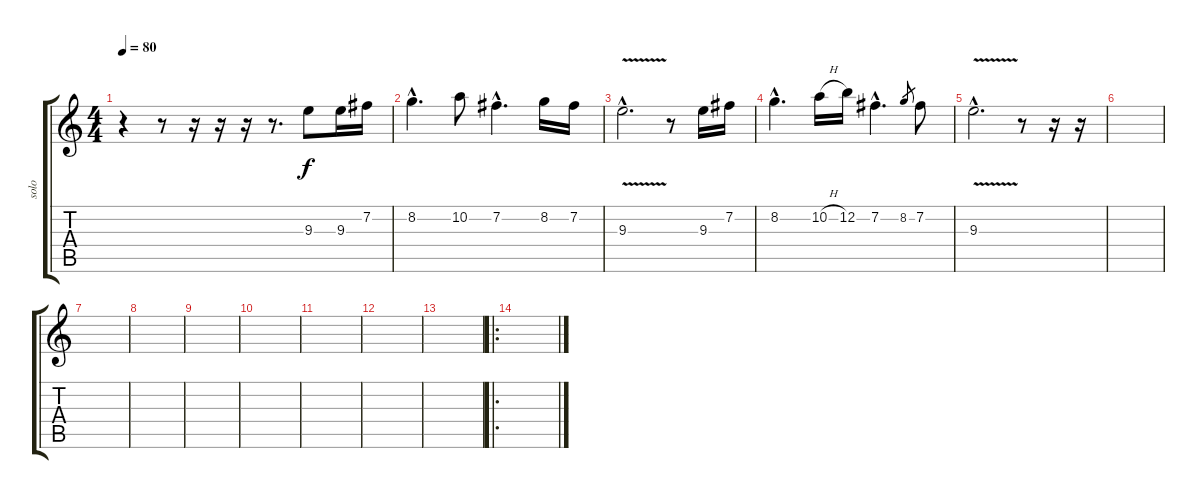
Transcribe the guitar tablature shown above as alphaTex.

\track ("solo" "solo") {instrument acousticguitarsteel}
\staff {score tabs}
\tuning (E4 B3 G3 D3 A2 E2) {hide}
\ts (4 4)
\tempo 80
\clef g2
\ks c
r.4{dy f} r.8 r.16 r.16 r.16 r.8{d} 9.3.8 9.3.16 7.2.16 |
8.2{hac}.4{d} 10.2.8 7.2{hac}.4{d} 8.2.16 7.2.16 |
9.3{v hac}.2{d} r.8 9.3.16 7.2.16 |
8.2{hac}.4{d} 10.2{h}.16 12.2.16 7.2{hac}.4{d} 8.2.8{gr} 7.2.8 |
9.3{v hac}.2{d} r.8 r.16 r.16 |
|
|
|
|
|
|
|
|
\ro
